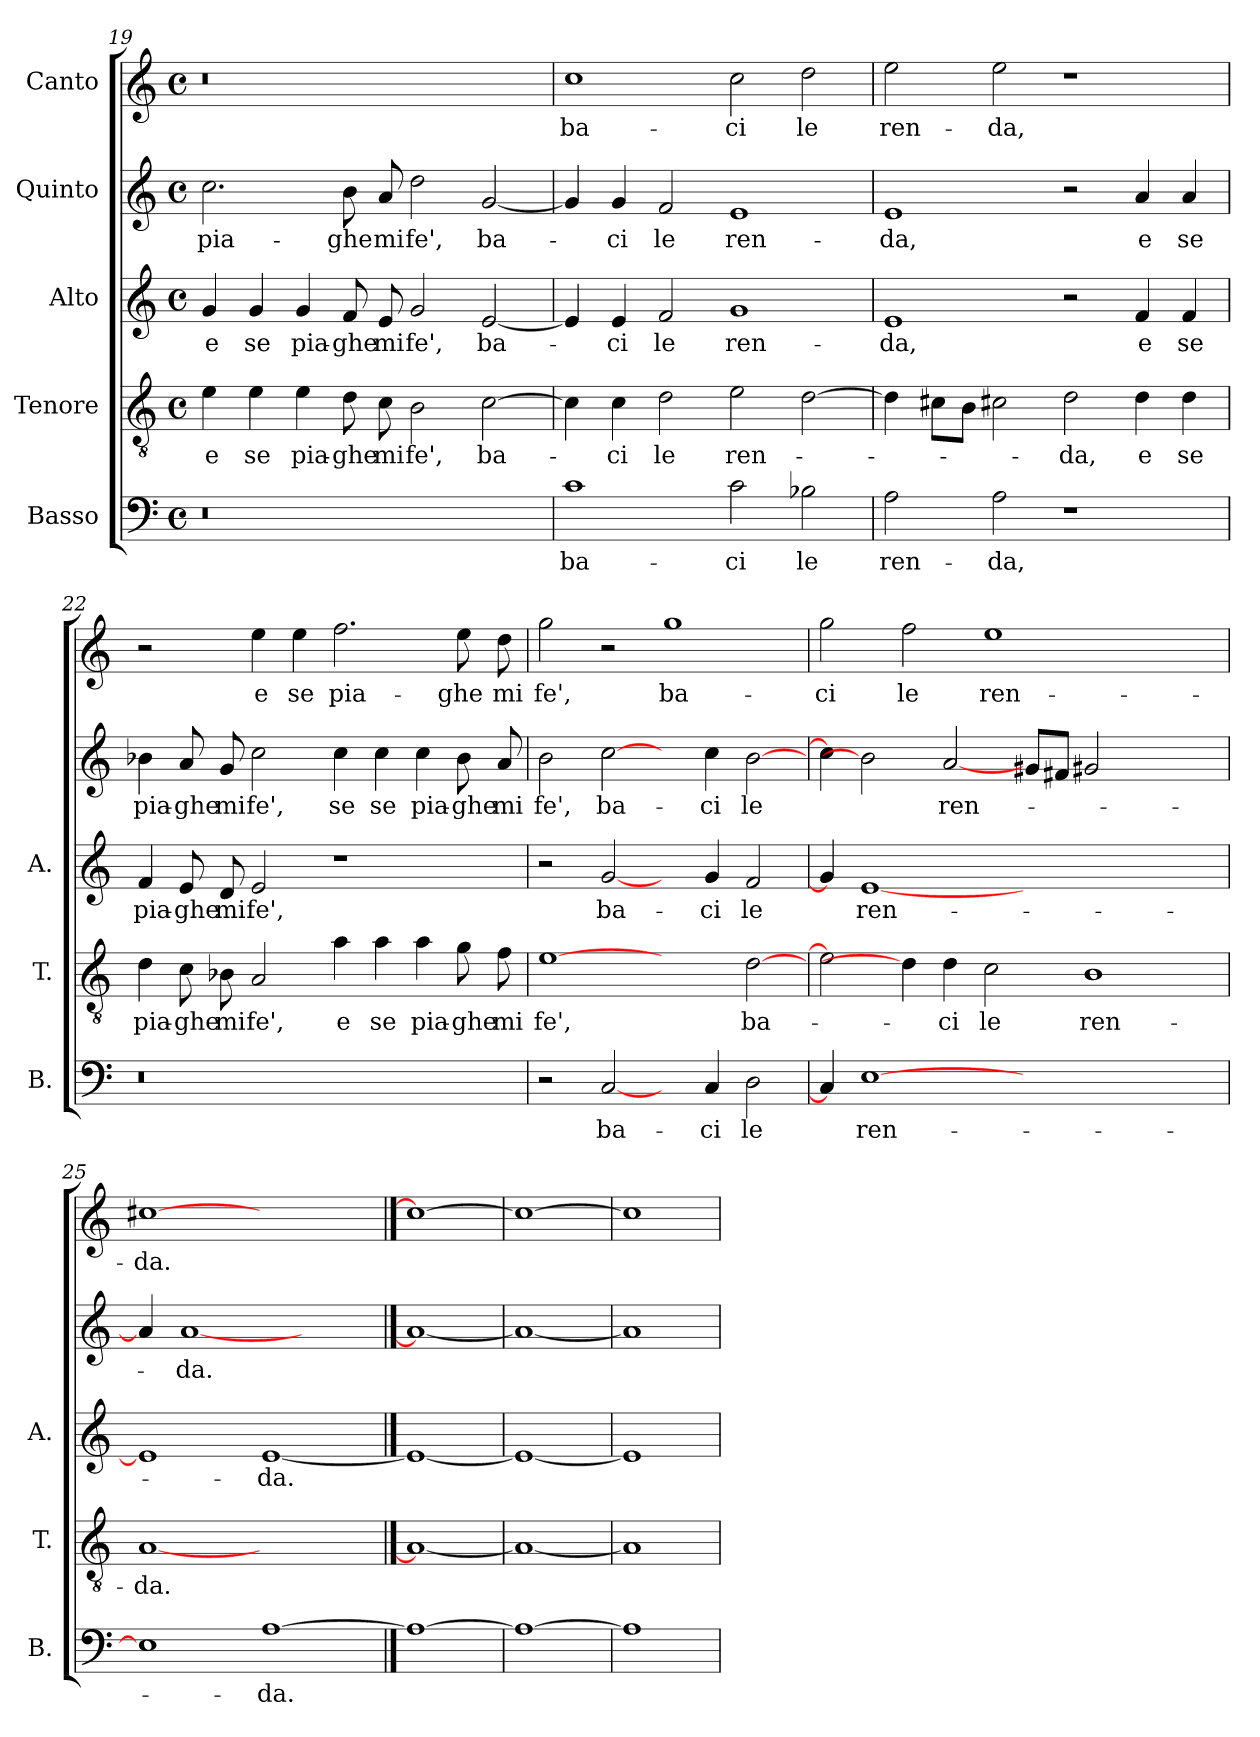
**kern	**text	**kern	**text	**kern	**text	**kern	**text	**kern	**text
*part5	*part5	*part4	*part4	*part3	*part3	*part2	*part2	*part1	*part1
*staff5	*staff5	*staff4	*staff4	*staff3	*staff3	*staff2	*staff2	*staff1	*staff1
*I"Basso	*	*I"Tenore	*	*I"Alto	*	*I"Quinto	*	*I"Canto	*
*I'B.	*	*I'T.	*	*I'A.	*	*	*	*	*
*clefF4	*	*clefGv2	*	*clefG2	*	*clefG2	*	*clefG2	*
*k[]	*	*k[]	*	*k[]	*	*k[]	*	*k[]	*
*C:	*	*C:	*	*C:	*	*C:	*	*C:	*
*M4/4	*	*M4/4	*	*M4/4	*	*M4/4	*	*M4/4	*
*met(c)	*	*met(c)	*	*met(c)	*	*met(c)	*	*met(c)	*
=19	=19	=19	=19	=19	=19	=19	=19	=19	=19
!LO:N:vis=0	!	!	!	!	!	!	!	!LO:N:vis=0	!
1r	.	4e\	e	4g/	e	2.cc\	pia-	1r	.
.	.	4e\	se	4g/	se	.	.	.	.
.	.	4e\	pia-	4g/	pia-	.	.	.	.
.	.	8d\	-ghe	8f/	-ghe	8b\	-ghe	.	.
.	.	8c\	mi	8e/	mi	8a/	mi	.	.
1ryy	.	2B\	fe',	2g/	fe',	2dd\	fe',	1ryy	.
.	.	[2c\	ba-	[2e/	ba-	[2g/	ba-	.	.
=20	=20	=20	=20	=20	=20	=20	=20	=20	=20
1c\	ba-	4c\]	.	4e/]	.	4g/]	.	1cc\	ba-
.	.	4c\	-ci	4e/	-ci	4g/	-ci	.	.
.	.	2d\	le	2f/	le	2f/	le	.	.
2c\	-ci	2e\	ren-	1g/	ren-	1e/	ren-	2cc\	-ci
2B-X\	le	[2d\	.	.	.	.	.	2dd\	le
=21	=21	=21	=21	=21	=21	=21	=21	=21	=21
2A\	ren-	4d\]	.	1e/	-da,	1e/	-da,	2ee\	ren-
.	.	8c#X\L	.	.	.	.	.	.	.
.	.	8B\J	.	.	.	.	.	.	.
2A\	-da,	2c#X\	.	.	.	.	.	2ee\	-da,
1r	.	2d\	-da,	2r	.	2r	.	1r	.
.	.	4d\	e	4f/	e	4a/	e	.	.
.	.	4d\	se	4f/	se	4a/	se	.	.
=22	=22	=22	=22	=22	=22	=22	=22	=22	=22
!LO:N:vis=0	!	!	!	!	!	!	!	!	!
1r	.	4d\	pia-	4f/	pia-	4b-X\	pia-	2r	.
.	.	8c\	-ghe	8e/	-ghe	8a/	-ghe	.	.
.	.	8B-X\	mi	8d/	mi	8g/	mi	.	.
.	.	2A/	fe',	2e/	fe',	2cc\	fe',	4ee\	e
.	.	.	.	.	.	.	.	4ee\	se
1ryy	.	4a\	e	1r	.	4cc\	se	2.ff\	pia-
.	.	4a\	se	.	.	4cc\	se	.	.
.	.	4a\	pia-	.	.	4cc\	pia-	.	.
.	.	8g\	-ghe	.	.	8b-\	-ghe	8ee\	-ghe
.	.	8f\	mi	.	.	8a/	mi	8dd\	mi
=23	=23	=23	=23	=23	=23	=23	=23	=23	=23
2r	.	[1e\	fe',	2r	.	2b\	fe',	2gg\	fe',
[2C/	ba-	.	.	[2g/	ba-	[2cc\	ba-	2r	.
4ryy	.	2ryy	.	4ryy	.	4ryy	.	1gg\	ba-
4C/	-ci	.	.	4g/	-ci	4cc\	-ci	.	.
2D\	le	[2d\	ba-	2f/	le	[2b\	le	.	.
=24	=24	=24	=24	=24	=24	=24	=24	=24	=24
4C/]	.	2e\]	.	4g/]	.	4cc\]	.	2gg\	-ci
[1E\	ren-	.	.	[1e/	ren-	2b\]	.	.	.
.	.	4d\]	.	.	.	.	.	2ff\	le
.	.	4d\	-ci	.	.	[2a/	ren-	.	.
.	.	2c\	le	.	.	.	.	1ee\	ren-
1ryy	.	.	.	1ryy	.	8g#X/L	.	.	.
.	.	.	.	.	.	8f#X/J	.	.	.
.	.	1B\	ren-	.	.	2g#X/	.	.	.
.	.	.	.	.	.	2ryy	.	2ryy	.
4ryy	.	.	.	4ryy	.	.	.	.	.
=25	=25	=25	=25	=25	=25	=25	=25	=25	=25
1E\]	.	[1A/	-da.	1e/]	.	4a/]	.	[1cc#X\	-da.
.	.	.	.	.	.	[1a/	-da.	.	.
[1A\	-da.	1ryy	.	[1e/	-da.	.	.	1ryy	.
.	.	.	.	.	.	2.ryy	.	.	.
==26	==26	==26	==26	==26	==26	==26	==26	==26	==26
1A\_	.	1A/_	.	1e/_	.	1a/_	.	1cc#\_	.
=27	=27	=27	=27	=27	=27	=27	=27	=27	=27
1A\_	.	1A/_	.	1e/_	.	1a/_	.	1cc#\_	.
=28	=28	=28	=28	=28	=28	=28	=28	=28	=28
1A\]	.	1A/]	.	1e/]	.	1a/]	.	1cc#\]	.
=	=	=	=	=	=	=	=	=	=
*-	*-	*-	*-	*-	*-	*-	*-	*-	*-
